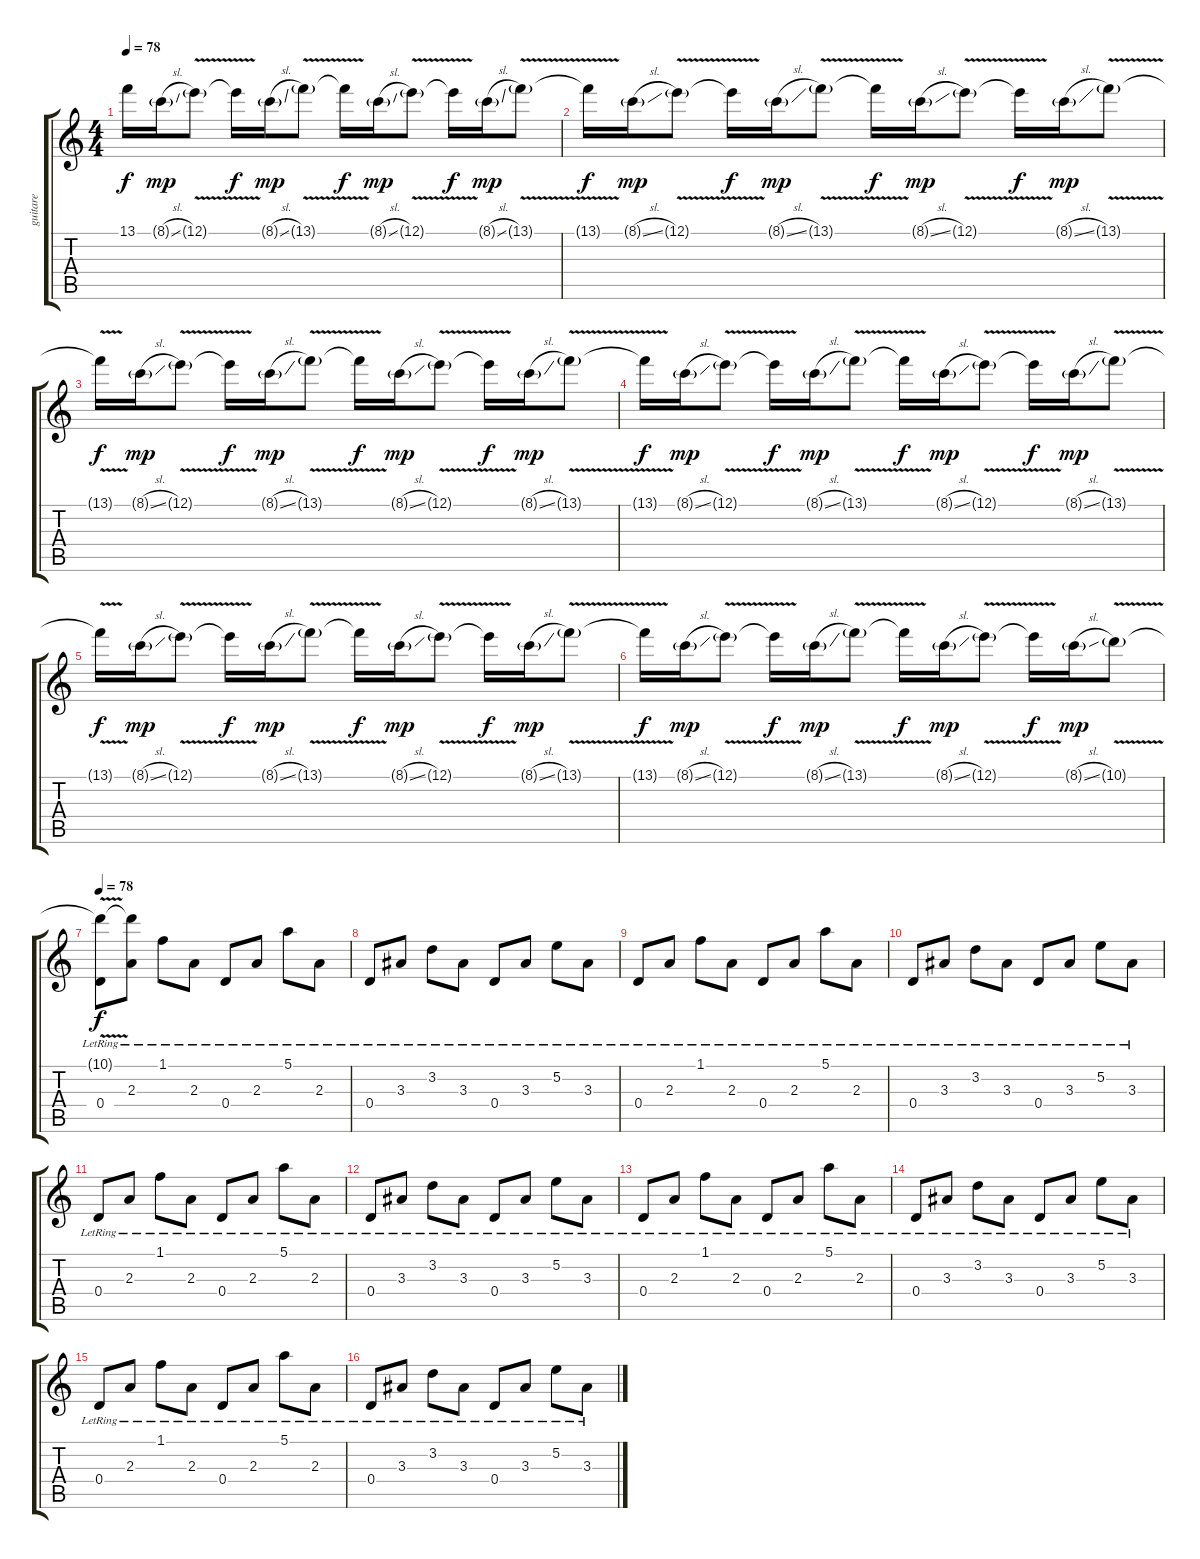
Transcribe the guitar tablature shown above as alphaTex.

\track ("guitare" "guitare") {instrument overdrivenguitar}
\staff {score tabs}
\tuning (E4 B3 G3 D3 A2 E2) {hide}
\ts (4 4)
\tempo 78
\clef g2
\ks c
13.1{t}.16{dy f} 8.1{sl g}.16{dy mp} 12.1{v g}.8 12.1{t}.16{dy f} 8.1{sl g}.16{dy mp} 13.1{v g}.8 13.1{t}.16{dy f} 8.1{sl g}.16{dy mp} 12.1{v g}.8 12.1{t}.16{dy f} 8.1{sl g}.16{dy mp} 13.1{v g}.8 |
13.1{t}.16{dy f} 8.1{sl g}.16{dy mp} 12.1{v g}.8 12.1{t}.16{dy f} 8.1{sl g}.16{dy mp} 13.1{v g}.8 13.1{t}.16{dy f} 8.1{sl g}.16{dy mp} 12.1{v g}.8 12.1{t}.16{dy f} 8.1{sl g}.16{dy mp} 13.1{v g}.8 |
13.1{t}.16{dy f} 8.1{sl g}.16{dy mp} 12.1{v g}.8 12.1{t}.16{dy f} 8.1{sl g}.16{dy mp} 13.1{v g}.8 13.1{t}.16{dy f} 8.1{sl g}.16{dy mp} 12.1{v g}.8 12.1{t}.16{dy f} 8.1{sl g}.16{dy mp} 13.1{v g}.8 |
13.1{t}.16{dy f} 8.1{sl g}.16{dy mp} 12.1{v g}.8 12.1{t}.16{dy f} 8.1{sl g}.16{dy mp} 13.1{v g}.8 13.1{t}.16{dy f} 8.1{sl g}.16{dy mp} 12.1{v g}.8 12.1{t}.16{dy f} 8.1{sl g}.16{dy mp} 13.1{v g}.8 |
13.1{t}.16{dy f} 8.1{sl g}.16{dy mp} 12.1{v g}.8 12.1{t}.16{dy f} 8.1{sl g}.16{dy mp} 13.1{v g}.8 13.1{t}.16{dy f} 8.1{sl g}.16{dy mp} 12.1{v g}.8 12.1{t}.16{dy f} 8.1{sl g}.16{dy mp} 13.1{v g}.8 |
13.1{t}.16{dy f} 8.1{sl g}.16{dy mp} 12.1{v g}.8 12.1{t}.16{dy f} 8.1{sl g}.16{dy mp} 13.1{v g}.8 13.1{t}.16{dy f} 8.1{sl g}.16{dy mp} 12.1{v g}.8 12.1{t}.16{dy f} 8.1{sl g}.16{dy mp} 10.1{v g}.8 |
\tempo 78
(10.1{t} 0.4{lr}).8{dy f} (10.1{t} 2.3{lr}).8 1.1{lr}.8 2.3{lr}.8 0.4{lr}.8 2.3{lr}.8 5.1{lr}.8 2.3{lr}.8 |
0.4{lr}.8 3.3{lr}.8 3.2{lr}.8 3.3{lr}.8 0.4{lr}.8 3.3{lr}.8 5.2{lr}.8 3.3{lr}.8 |
0.4{lr}.8 2.3{lr}.8 1.1{lr}.8 2.3{lr}.8 0.4{lr}.8 2.3{lr}.8 5.1{lr}.8 2.3{lr}.8 |
0.4{lr}.8 3.3{lr}.8 3.2{lr}.8 3.3{lr}.8 0.4{lr}.8 3.3{lr}.8 5.2{lr}.8 3.3{lr}.8 |
0.4{lr}.8 2.3{lr}.8 1.1{lr}.8 2.3{lr}.8 0.4{lr}.8 2.3{lr}.8 5.1{lr}.8 2.3{lr}.8 |
0.4{lr}.8 3.3{lr}.8 3.2{lr}.8 3.3{lr}.8 0.4{lr}.8 3.3{lr}.8 5.2{lr}.8 3.3{lr}.8 |
0.4{lr}.8 2.3{lr}.8 1.1{lr}.8 2.3{lr}.8 0.4{lr}.8 2.3{lr}.8 5.1{lr}.8 2.3{lr}.8 |
0.4{lr}.8 3.3{lr}.8 3.2{lr}.8 3.3{lr}.8 0.4{lr}.8 3.3{lr}.8 5.2{lr}.8 3.3{lr}.8 |
0.4{lr}.8 2.3{lr}.8 1.1{lr}.8 2.3{lr}.8 0.4{lr}.8 2.3{lr}.8 5.1{lr}.8 2.3{lr}.8 |
0.4{lr}.8 3.3{lr}.8 3.2{lr}.8 3.3{lr}.8 0.4{lr}.8 3.3{lr}.8 5.2{lr}.8 3.3{lr}.8
